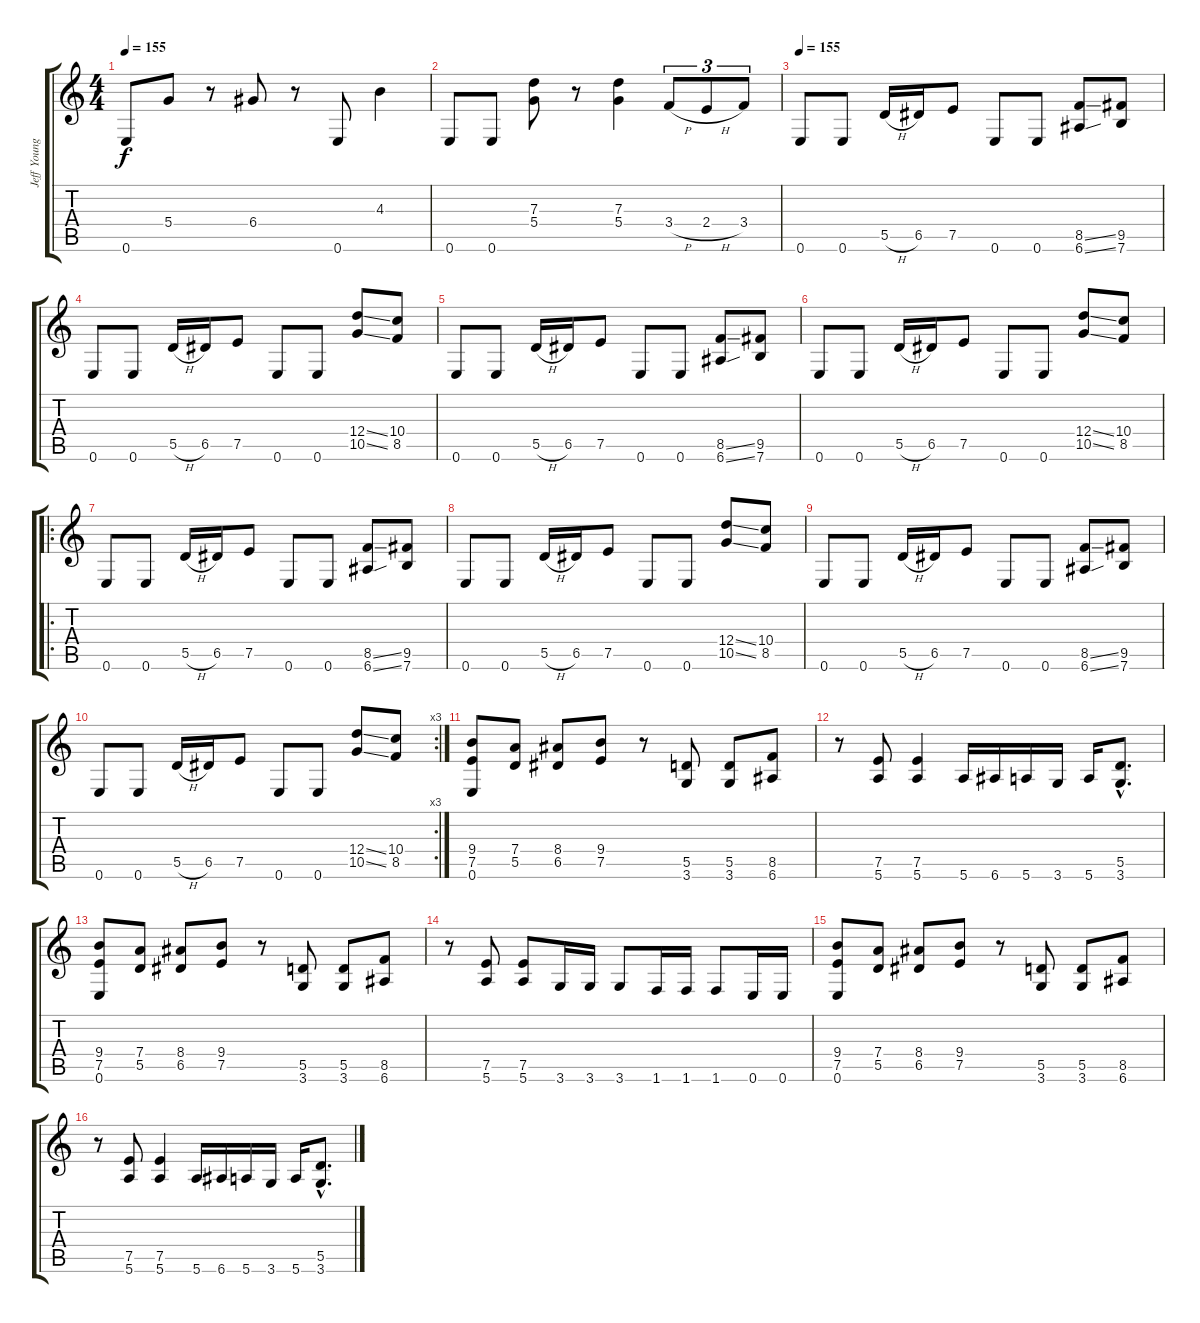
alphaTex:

\track ("Jeff Young" "Jeff Young") {instrument distortionguitar}
\staff {score tabs}
\tuning (E4 B3 G3 D3 A2 E2) {hide}
\ts (4 4)
\tempo 155
\clef g2
\ks c
0.6.8{dy f} 5.4.8 r.8 6.4.8 r.8 0.6.8 4.3.4 |
0.6.8 0.6.8 (7.3 5.4).8 r.8 (7.3 5.4).4 3.4{h}.8{tu (3 2)} 2.4{h}.8{tu (3 2)} 3.4.8{tu (3 2)} |
\tempo 155
0.6.8 0.6.8 5.5{h}.16 6.5.16 7.5.8 0.6.8 0.6.8 (8.5{ss} 6.6{ss}).8 (9.5 7.6).8 |
0.6.8 0.6.8 5.5{h}.16 6.5.16 7.5.8 0.6.8 0.6.8 (12.4{ss} 10.5{ss}).8 (10.4 8.5).8 |
0.6.8 0.6.8 5.5{h}.16 6.5.16 7.5.8 0.6.8 0.6.8 (8.5{ss} 6.6{ss}).8 (9.5 7.6).8 |
0.6.8 0.6.8 5.5{h}.16 6.5.16 7.5.8 0.6.8 0.6.8 (12.4{ss} 10.5{ss}).8 (10.4 8.5).8 |
\ro
0.6.8 0.6.8 5.5{h}.16 6.5.16 7.5.8 0.6.8 0.6.8 (8.5{ss} 6.6{ss}).8 (9.5 7.6).8 |
0.6.8 0.6.8 5.5{h}.16 6.5.16 7.5.8 0.6.8 0.6.8 (12.4{ss} 10.5{ss}).8 (10.4 8.5).8 |
0.6.8 0.6.8 5.5{h}.16 6.5.16 7.5.8 0.6.8 0.6.8 (8.5{ss} 6.6{ss}).8 (9.5 7.6).8 |
\rc 3
0.6.8 0.6.8 5.5{h}.16 6.5.16 7.5.8 0.6.8 0.6.8 (12.4{ss} 10.5{ss}).8 (10.4 8.5).8 |
(9.4 7.5 0.6).8 (7.4 5.5).8 (8.4 6.5).8 (9.4 7.5).8 r.8 (5.5 3.6).8 (5.5 3.6).8 (8.5 6.6).8 |
r.8 (7.5 5.6).8 (7.5 5.6).4 5.6.16 6.6.16 5.6.16 3.6.16 5.6.16 (5.5{hac} 3.6{hac}).8{d} |
(9.4 7.5 0.6).8 (7.4 5.5).8 (8.4 6.5).8 (9.4 7.5).8 r.8 (5.5 3.6).8 (5.5 3.6).8 (8.5 6.6).8 |
r.8 (7.5 5.6).8 (7.5 5.6).8 3.6.16 3.6.16 3.6.8 1.6.16 1.6.16 1.6.8 0.6.16 0.6.16 |
(9.4 7.5 0.6).8 (7.4 5.5).8 (8.4 6.5).8 (9.4 7.5).8 r.8 (5.5 3.6).8 (5.5 3.6).8 (8.5 6.6).8 |
r.8 (7.5 5.6).8 (7.5 5.6).4 5.6.16 6.6.16 5.6.16 3.6.16 5.6.16 (5.5{hac} 3.6{hac}).8{d}
